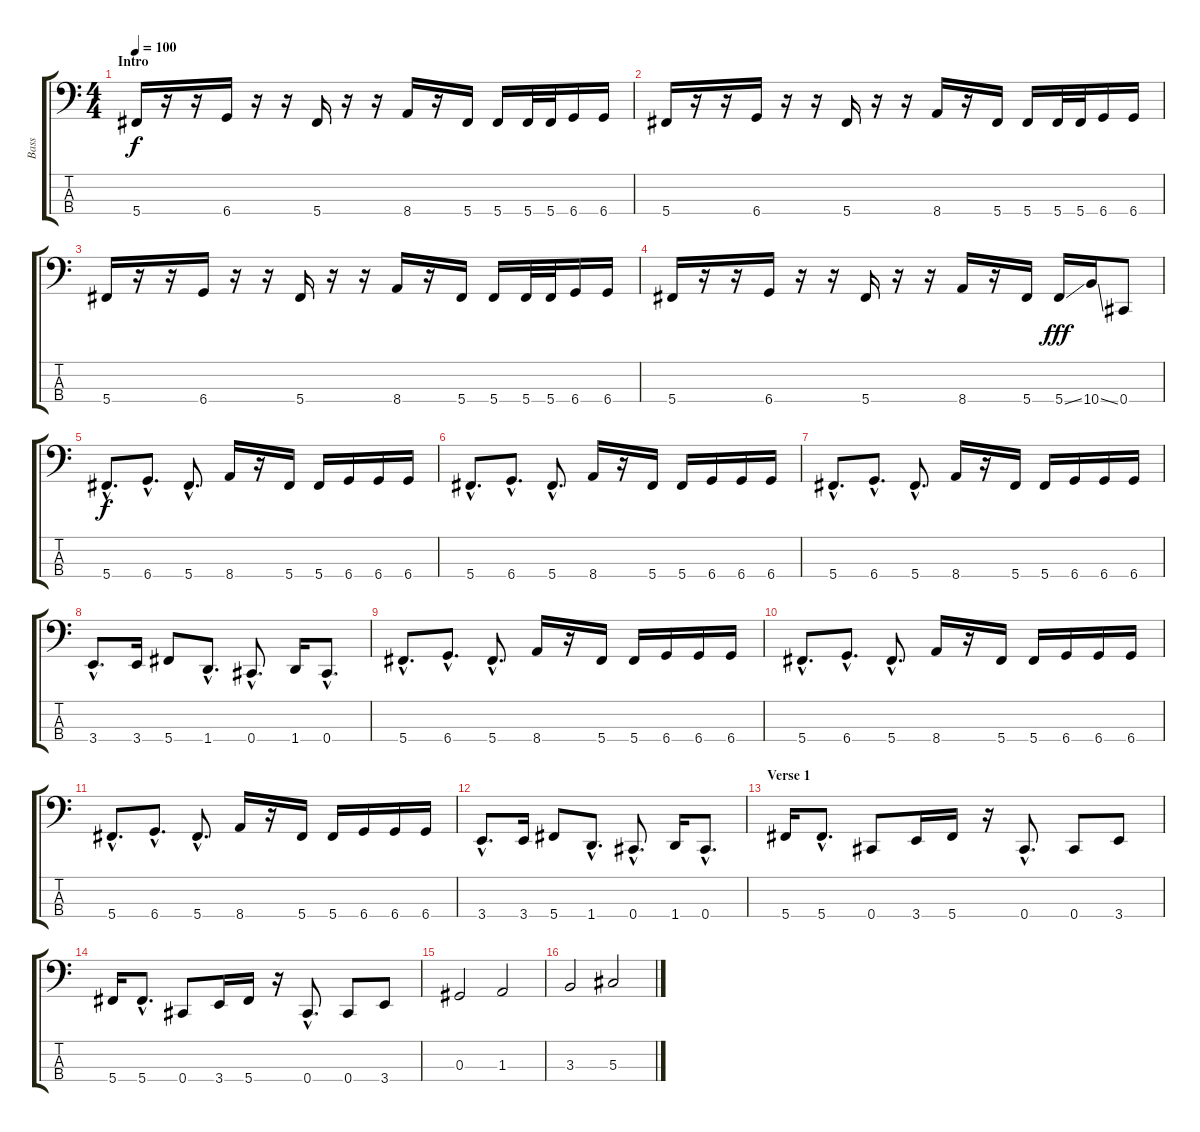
\track ("Bass" "Bass") {instrument electricbassfinger}
\staff {score tabs}
\tuning (Gb2 Db2 Ab1 Db1) {hide}
\ts (4 4)
\section ("" "Intro")
\tempo 100
\clef f4
\ks c
5.4.16{dy f instrument electricbassfinger} r.16 r.16 6.4.16 r.16 r.16 5.4.16 r.16 r.16 8.4.16 r.16 5.4.16 5.4.16 5.4.32 5.4.32 6.4.16 6.4.16 |
5.4.16 r.16 r.16 6.4.16 r.16 r.16 5.4.16 r.16 r.16 8.4.16 r.16 5.4.16 5.4.16 5.4.32 5.4.32 6.4.16 6.4.16 |
5.4.16 r.16 r.16 6.4.16 r.16 r.16 5.4.16 r.16 r.16 8.4.16 r.16 5.4.16 5.4.16 5.4.32 5.4.32 6.4.16 6.4.16 |
5.4.16 r.16 r.16 6.4.16 r.16 r.16 5.4.16 r.16 r.16 8.4.16 r.16 5.4.16 5.4{ss}.16{dy fff} 10.4{ss}.16 0.4.8 |
5.4{hac}.8{d dy f} 6.4{hac}.8{d} 5.4{hac}.8{d} 8.4.16 r.16 5.4.16 5.4.16 6.4.16 6.4.16 6.4.16 |
5.4{hac}.8{d} 6.4{hac}.8{d} 5.4{hac}.8{d} 8.4.16 r.16 5.4.16 5.4.16 6.4.16 6.4.16 6.4.16 |
5.4{hac}.8{d} 6.4{hac}.8{d} 5.4{hac}.8{d} 8.4.16 r.16 5.4.16 5.4.16 6.4.16 6.4.16 6.4.16 |
3.4{hac}.8{d} 3.4.16 5.4.8 1.4{hac}.8{d} 0.4{hac}.8{d} 1.4.16 0.4{hac}.8{d} |
5.4{hac}.8{d} 6.4{hac}.8{d} 5.4{hac}.8{d} 8.4.16 r.16 5.4.16 5.4.16 6.4.16 6.4.16 6.4.16 |
5.4{hac}.8{d} 6.4{hac}.8{d} 5.4{hac}.8{d} 8.4.16 r.16 5.4.16 5.4.16 6.4.16 6.4.16 6.4.16 |
5.4{hac}.8{d} 6.4{hac}.8{d} 5.4{hac}.8{d} 8.4.16 r.16 5.4.16 5.4.16 6.4.16 6.4.16 6.4.16 |
3.4{hac}.8{d} 3.4.16 5.4.8 1.4{hac}.8{d} 0.4{hac}.8{d} 1.4.16 0.4{hac}.8{d} |
\section ("" "Verse 1")
5.4.16 5.4{hac}.8{d} 0.4.8 3.4.16 5.4.16 r.16 0.4{hac}.8{d} 0.4.8 3.4.8 |
5.4.16 5.4{hac}.8{d} 0.4.8 3.4.16 5.4.16 r.16 0.4{hac}.8{d} 0.4.8 3.4.8 |
0.3.2 1.3.2 |
3.3.2 5.3.2
